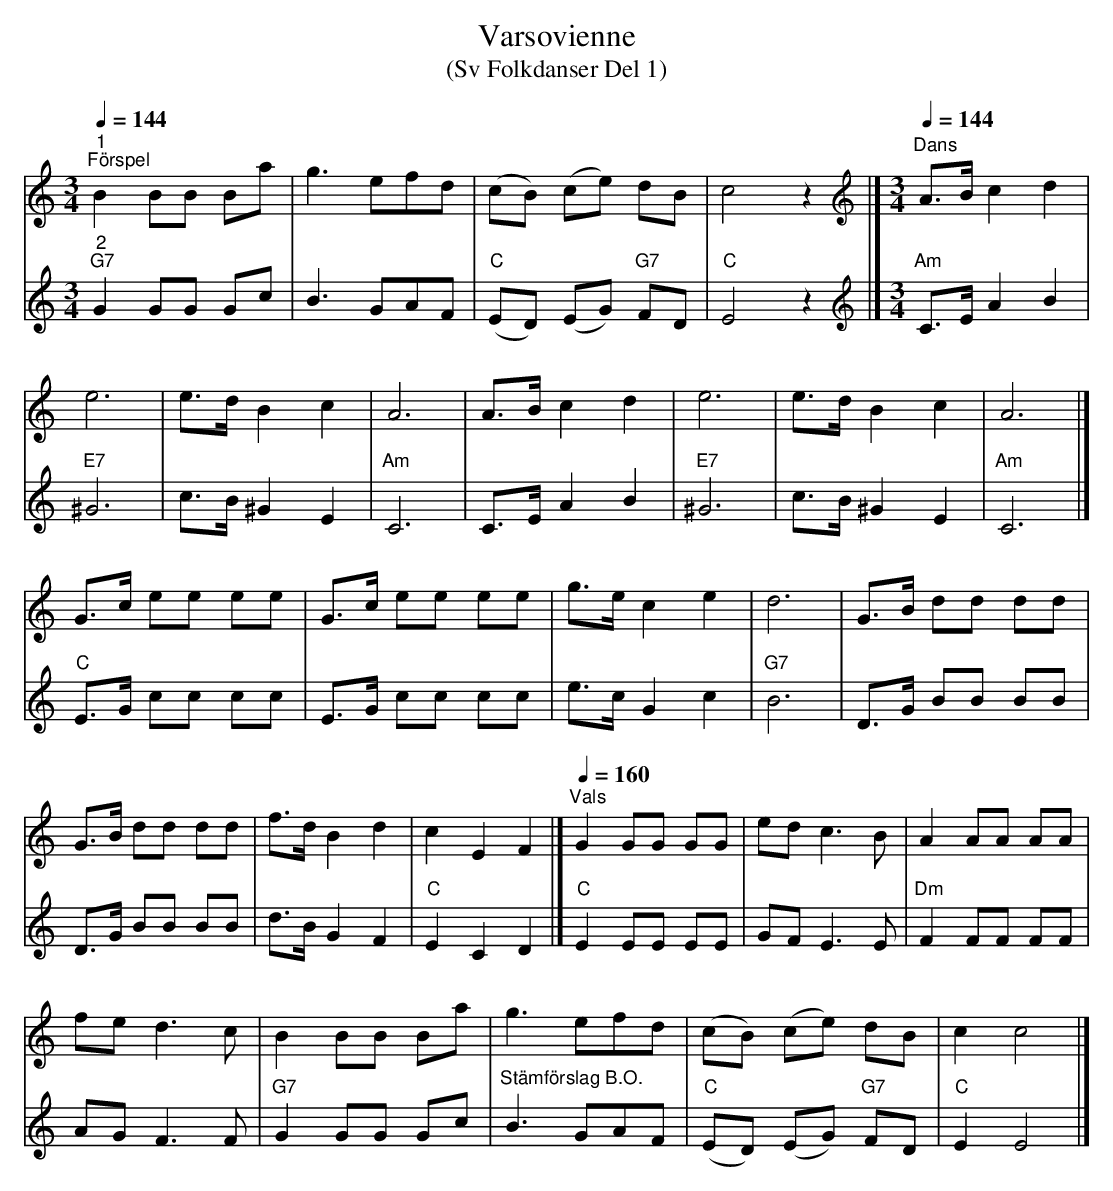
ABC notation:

X:1
T:Varsovienne
T:(Sv Folkdanser Del 1)
L:1/8
Q:1/4=144
M:3/4
K:C
V:1
"^1""^Förspel" B2 BB Ba | g3 efd | (cB) (ce) dB | c4 z2 |] [M:3/4][K:treble]"^Dans"[Q:1/4=144] A>B c2 d2 |
e6 | e>d B2 c2 | A6 | A>B c2 d2 | e6 | e>d B2 c2 | A6 |]
G>c ee ee | G>c ee ee | g>e c2 e2 | d6 | G>B dd dd |
G>B dd dd | f>d B2 d2 | c2 E2 F2 |] "^Vals"[Q:1/4=160] G2 GG GG | ed c3 B | A2 AA AA |
fe d3 c | B2 BB Ba | g3 efd | (cB) (ce) dB | c2 c4 |]
V:2
"^2""G7" G2 GG Gc | B3 GAF |"C" (ED) (EG)"G7" FD |"C" E4 z2 |] [M:3/4][K:treble]"Am" C>E A2 B2 |
"E7" ^G6 | c>B ^G2 E2 |"Am" C6 | C>E A2 B2 |"E7" ^G6 | c>B ^G2 E2 |"Am" C6 |]
"C" E>G cc cc | E>G cc cc | e>c G2 c2 |"G7" B6 | D>G BB BB |
D>G BB BB | d>B G2 F2 |"C" E2 C2 D2 |]"C" E2 EE EE | GF E3 E |
"Dm" F2 FF FF | AG F3 F |"G7" G2 GG Gc | "^Stämförslag B.O." B3 GAF |"C" (ED) (EG)"G7" FD |"C" E2 E4 |]
